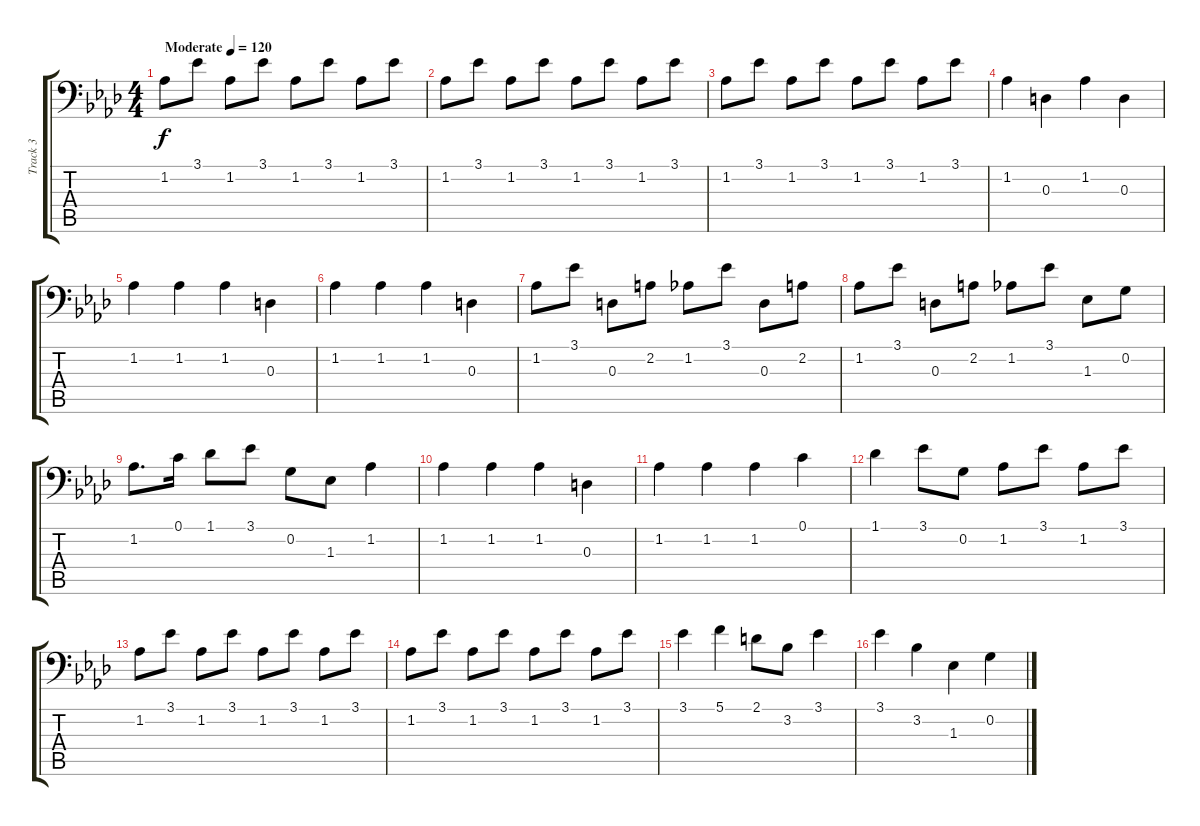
\track ("Track 3" "Track 3") {instrument electricbassfinger}
\staff {score tabs}
\tuning (C3 G2 D2 A1 E1 B0) {hide}
\ts (4 4)
\tempo (120 "Moderate")
\clef f4
\ks ab
1.2.8{dy f instrument electricbassfinger} 3.1.8 1.2.8 3.1.8 1.2.8 3.1.8 1.2.8 3.1.8 |
1.2.8 3.1.8 1.2.8 3.1.8 1.2.8 3.1.8 1.2.8 3.1.8 |
1.2.8 3.1.8 1.2.8 3.1.8 1.2.8 3.1.8 1.2.8 3.1.8 |
1.2.4 0.3.4 1.2.4 0.3.4 |
1.2.4 1.2.4 1.2.4 0.3.4 |
1.2.4 1.2.4 1.2.4 0.3.4 |
1.2.8 3.1.8 0.3.8 2.2.8 1.2.8 3.1.8 0.3.8 2.2.8 |
1.2.8 3.1.8 0.3.8 2.2.8 1.2.8 3.1.8 1.3.8 0.2.8 |
1.2.8{d} 0.1.16 1.1.8 3.1.8 0.2.8 1.3.8 1.2.4 |
1.2.4 1.2.4 1.2.4 0.3.4 |
1.2.4 1.2.4 1.2.4 0.1.4 |
1.1.4 3.1.8 0.2.8 1.2.8 3.1.8 1.2.8 3.1.8 |
1.2.8 3.1.8 1.2.8 3.1.8 1.2.8 3.1.8 1.2.8 3.1.8 |
1.2.8 3.1.8 1.2.8 3.1.8 1.2.8 3.1.8 1.2.8 3.1.8 |
3.1.4 5.1.4 2.1.8 3.2.8 3.1.4 |
3.1.4 3.2.4 1.3.4 0.2.4
